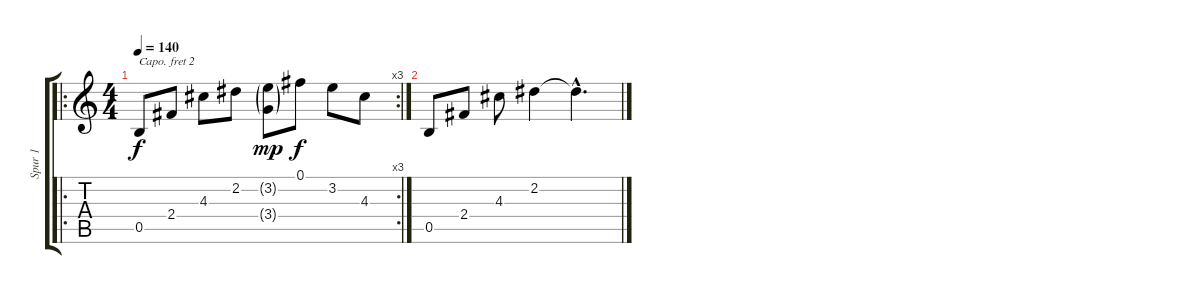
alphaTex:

\track ("Spur 1" "Spur 1") {instrument acousticguitarnylon}
\staff {score tabs}
\capo 2
\tuning (E4 B3 G3 D3 A2 E2) {hide}
\ro
\rc 3
\ts (4 4)
\tempo 140
\clef g2
\ks c
0.5.8{dy f} 2.4.8 4.3.8 2.2.8 (3.2{g} 3.4{g}).8{dy mp} 0.1.8{dy f} 3.2.8 4.3.8 |
0.5.8 2.4.8 4.3.8 2.2.4 2.2{hac t}.4{d}
